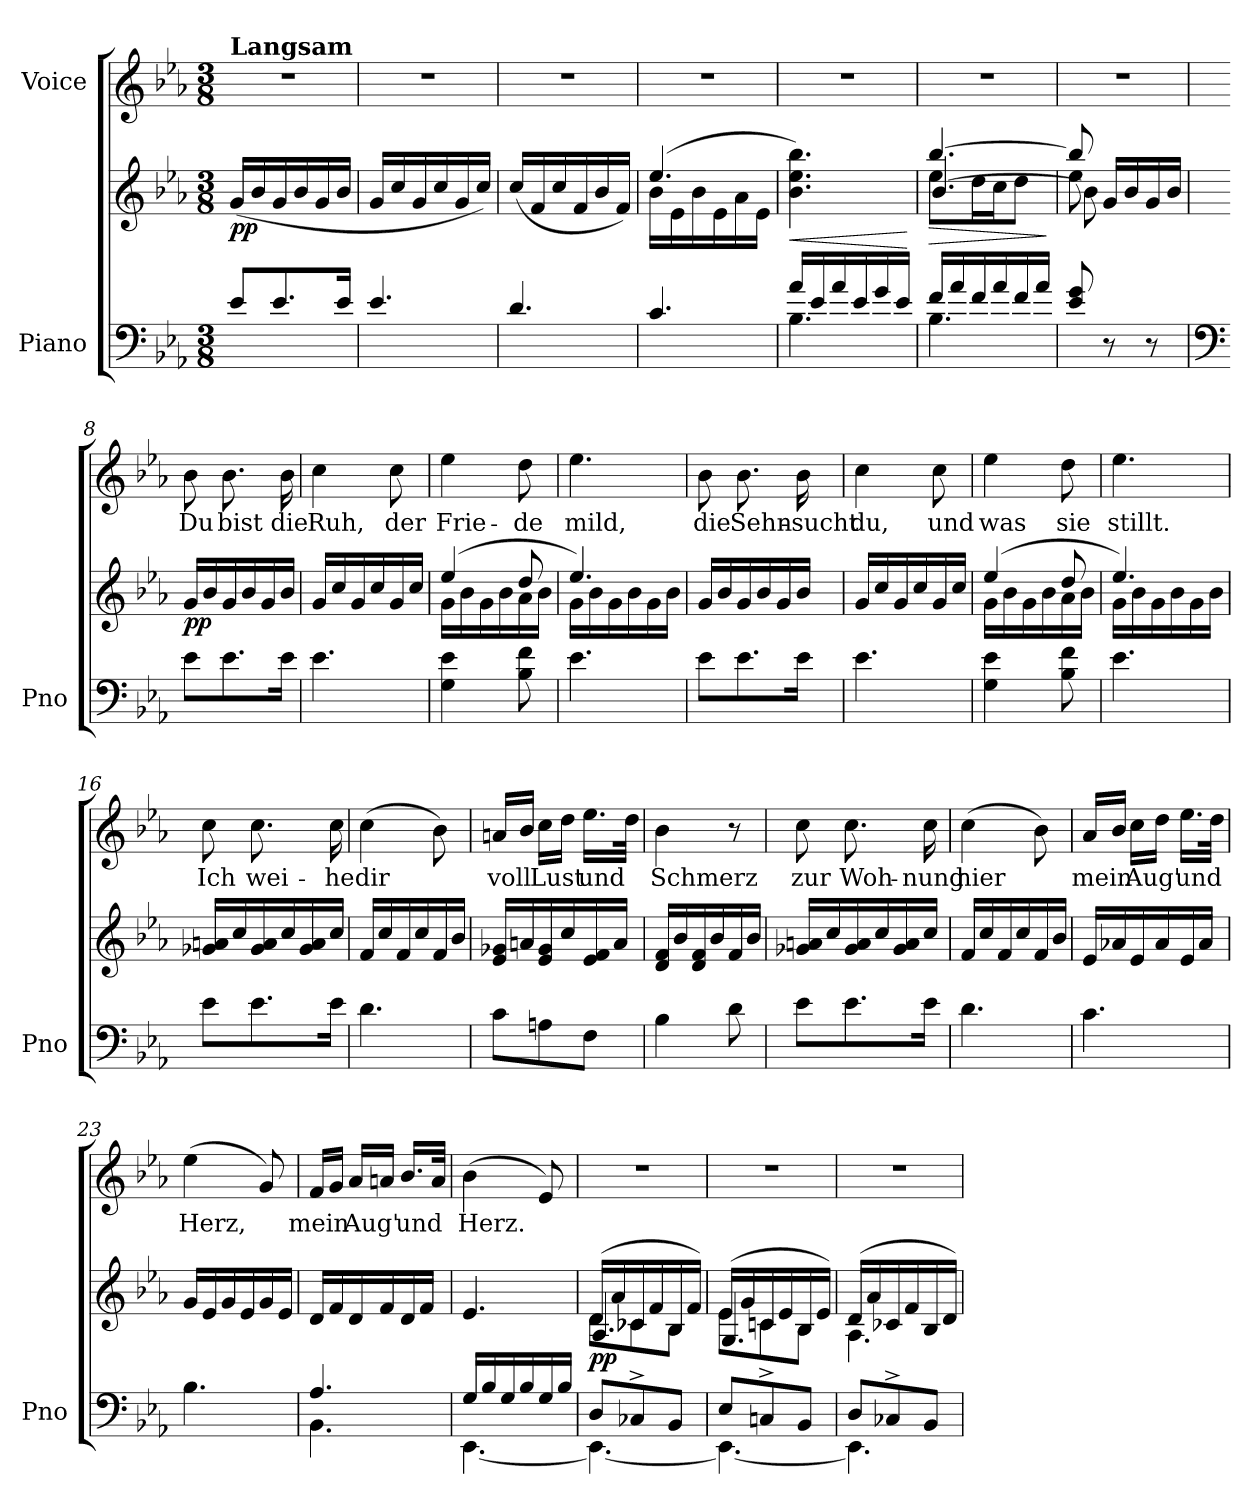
**kern	**kern	**dynam	**kern	**text
*part2	*part2	*part2	*part1	*part1
*staff3	*staff2	*staff2/3	*staff1	*staff1
*I"Piano	*	*	*I"Voice	*
*I'Pno	*	*	*	*
*clefF4	*clefG2	*	*clefG2	*
*k[b-e-a-]	*k[b-e-a-]	*	*k[b-e-a-]	*
*M3/8	*M3/8	*	*M3/8	*
=1	=1	=1	=1	=1
!	!	!	!LO:TX:a:B:t=Langsam	!
!	!	!LO:DY:b	!	!
8e-/L	(16g/LL	pp	4.r	.
.	16b-/	.	.	.
8.e-/	16g/	.	.	.
.	16b-/	.	.	.
.	16g/	.	.	.
16e-/Jk	16b-/JJ	.	.	.
=2	=2	=2	=2	=2
4.e-/	16g/LL	.	4.r	.
.	16cc/	.	.	.
.	16g/	.	.	.
.	16cc/	.	.	.
.	16g/	.	.	.
.	16cc/JJ)	.	.	.
=3	=3	=3	=3	=3
4.d/	(16cc/LL	.	4.r	.
.	16f/	.	.	.
.	16cc/	.	.	.
.	16f/	.	.	.
.	16b-/	.	.	.
.	16f/JJ)	.	.	.
=4	=4	=4	=4	=4
*	*^	*	*	*
4.c/	(4.ee-/	16b-\LL	.	4.r	.
.	.	16e-\	.	.	.
.	.	16b-\	.	.	.
.	.	16e-\	.	.	.
.	.	16a-\	.	.	.
.	.	16e-\JJ	.	.	.
=5	=5	=5	=5	=5	=5
*^	*	*	*	*	*
!	!	!	!	!LO:HP:b	!	!
*	*	*v	*v	*	*	*
16a-/LL	4.B-\	4.b-\ 4.ee-\ 4.bb-\)	<	4.r	.
16e-/	.	.	.	.	.
16a-/	.	.	.	.	.
16e-/	.	.	.	.	.
16g/	.	.	.	.	.
16e-/JJ	.	.	.	.	.
*v	*v	*	*	*	*
.	.	[	.	.
!!LO:LB:g=z
=6	=6	=6	=6	=6
*^	*	*	*	*
!	!	!	!LO:HP:b	!	!
*	*	*^	*	*	*
*	*	*	*^	*	*	*
16f/LL	4.B-\	[4.bb-/	8ee-\L	[4.b-/	>	4.r	.
16a-/	.	.	.	.	.	.	.
16f/	.	.	16dd\L	.	.	.	.
16a-/	.	.	16cc\J	.	.	.	.
16f/	.	.	8dd\J	.	.	.	.
16a-/JJ	.	.	.	.	.	.	.
*v	*v	*	*	*	*	*	*
*	*v	*v	*v	*	*	*
.	.	]	.	.
=7	=7	=7	=7	=7
*	*^	*	*	*
!	!	!LO:N:head=solid	!	!	!
*	*	*^	*	*	*
8e-/ 8g/	8bb-/]	8ee-\	8b-\]	.	4.r	.
8r	16g/LL	4reyy	4rcccyy	.	.	.
.	16b-/	.	.	.	.	.
8r	16g/	.	.	.	.	.
.	16b-/JJ	.	.	.	.	.
*	*v	*v	*v	*	*	*
=8	=8	=8	=8	=8
*clefF4	*	*	*	*
!	!	!LO:DY:b	!	!LO:LY:b
8e-\L	16g/LL	pp	8b-\	Du
.	16b-/	.	.	.
!	!	!	!	!LO:LY:b
8.e-\	16g/	.	8.b-\	bist
.	16b-/	.	.	.
.	16g/	.	.	.
!	!	!	!	!LO:LY:b
16e-\Jk	16b-/JJ	.	16b-\	die
=9	=9	=9	=9	=9
!	!	!	!	!LO:LY:b
4.e-\	16g/LL	.	4cc\	Ruh,
.	16cc/	.	.	.
.	16g/	.	.	.
.	16cc/	.	.	.
!	!	!	!	!LO:LY:b
.	16g/	.	8cc\	der
.	16cc/JJ	.	.	.
=10	=10	=10	=10	=10
*	*^	*	*	*
!	!	!	!	!	!LO:LY:b
4G\ 4e-\	(4ee-/	16g\LL	.	4ee-\	Frie-
.	.	16b-\	.	.	.
.	.	16g\	.	.	.
.	.	16b-\	.	.	.
!	!	!	!	!	!LO:LY:b
8B-\ 8f\	8dd/	16a-\	.	8dd\	-de
.	.	16b-\JJ	.	.	.
=11	=11	=11	=11	=11	=11
!	!	!	!	!	!LO:LY:b
4.e-\	4.ee-/)	16g\LL	.	4.ee-\	mild,
.	.	16b-\	.	.	.
.	.	16g\	.	.	.
.	.	16b-\	.	.	.
.	.	16g\	.	.	.
.	.	16b-\JJ	.	.	.
!!LO:LB:g=z
=12	=12	=12	=12	=12	=12
!	!	!	!	!	!LO:LY:b
*	*v	*v	*	*	*
8e-\L	16g/LL	.	8b-\	die
.	16b-/	.	.	.
!	!	!	!	!LO:LY:b
8.e-\	16g/	.	8.b-\	Sehn-
.	16b-/	.	.	.
.	16g/	.	.	.
!	!	!	!	!LO:LY:b
16e-\Jk	16b-/JJ	.	16b-\	-sucht
=13	=13	=13	=13	=13
!	!	!	!	!LO:LY:b
4.e-\	16g/LL	.	4cc\	du,
.	16cc/	.	.	.
.	16g/	.	.	.
.	16cc/	.	.	.
!	!	!	!	!LO:LY:b
.	16g/	.	8cc\	und
.	16cc/JJ	.	.	.
=14	=14	=14	=14	=14
*	*^	*	*	*
!	!	!	!	!	!LO:LY:b
4G\ 4e-\	(4ee-/	16g\LL	.	4ee-\	was
.	.	16b-\	.	.	.
.	.	16g\	.	.	.
.	.	16b-\	.	.	.
!	!	!	!	!	!LO:LY:b
8B-\ 8f\	8dd/	16a-\	.	8dd\	sie
.	.	16b-\JJ	.	.	.
=15	=15	=15	=15	=15	=15
!	!	!	!	!	!LO:LY:b
4.e-\	4.ee-/)	16g\LL	.	4.ee-\	stillt.
.	.	16b-\	.	.	.
.	.	16g\	.	.	.
.	.	16b-\	.	.	.
.	.	16g\	.	.	.
.	.	16b-\JJ	.	.	.
=16	=16	=16	=16	=16	=16
!	!	!	!	!	!LO:LY:b
*	*v	*v	*	*	*
8e-\L	16g-X/ 16an/LL	.	8cc\	Ich
.	16cc/	.	.	.
!	!	!	!	!LO:LY:b
8.e-\	16g-/ 16a/	.	8.cc\	wei-
.	16cc/	.	.	.
.	16g-/ 16a/	.	.	.
!	!	!	!	!LO:LY:b
16e-\Jk	16cc/JJ	.	16cc\	-he
=17	=17	=17	=17	=17
!	!	!	!	!LO:LY:b
4.d\	16f/LL	.	(4cc\	dir
.	16cc/	.	.	.
.	16f/	.	.	.
.	16cc/	.	.	.
.	16f/	.	8b-\)	.
.	16b-/JJ	.	.	.
!!LO:LB:g=z
=18	=18	=18	=18	=18
!	!	!	!	!LO:LY:b
8c\L	16e-/ 16g-X/LL	.	16an/LL	voll
.	16an/	.	16b-/JJ	.
!	!	!	!	!LO:LY:b
8An\	16e-/ 16g-/	.	16cc\LL	Lust
.	16cc/	.	16dd\JJ	.
!	!	!	!	!LO:LY:b
8F\J	16e-/ 16f/	.	16.ee-\LL	und
.	16a/JJ	.	.	.
.	.	.	32dd\JJk	.
=19	=19	=19	=19	=19
!	!	!	!	!LO:LY:b
4B-\	16d/ 16f/LL	.	4b-\	Schmerz
.	16b-/	.	.	.
.	16d/ 16f/	.	.	.
.	16b-/	.	.	.
8d\	16f/	.	8r	.
.	16b-/JJ	.	.	.
=20	=20	=20	=20	=20
!	!	!	!	!LO:LY:b
8e-\L	16g-X/ 16an/LL	.	8cc\	zur
.	16cc/	.	.	.
!	!	!	!	!LO:LY:b
8.e-\	16g-/ 16a/	.	8.cc\	Woh-
.	16cc/	.	.	.
.	16g-/ 16a/	.	.	.
!	!	!	!	!LO:LY:b
16e-\Jk	16cc/JJ	.	16cc\	-nung
=21	=21	=21	=21	=21
!	!	!	!	!LO:LY:b
4.d\	16f/LL	.	(4cc\	hier
.	16cc/	.	.	.
.	16f/	.	.	.
.	16cc/	.	.	.
.	16f/	.	8b-\)	.
.	16b-/JJ	.	.	.
=22	=22	=22	=22	=22
!	!	!	!	!LO:LY:b
4.c\	16e-/LL	.	16a-/LL	mein
.	16a-X/	.	16b-/JJ	.
!	!	!	!	!LO:LY:b
.	16e-/	.	16cc\LL	Aug'
.	16a-/	.	16dd\JJ	.
!	!	!	!	!LO:LY:b
.	16e-/	.	16.ee-\LL	und
.	16a-/JJ	.	.	.
.	.	.	32dd\JJk	.
=23	=23	=23	=23	=23
!	!	!	!	!LO:LY:b
4.B-\	16g/LL	.	(4ee-\	Herz,
.	16e-/	.	.	.
.	16g/	.	.	.
.	16e-/	.	.	.
.	16g/	.	8g/)	.
.	16e-/JJ	.	.	.
!!LO:PB:g=z
=24	=24	=24	=24	=24
*^	*	*	*	*
!	!	!	!	!	!LO:LY:b
4.A-/	4.BB-\	16d/LL	.	16f/LL	mein
.	.	16f/	.	16g/JJ	.
!	!	!	!	!	!LO:LY:b
.	.	16d/	.	16a-/LL	Aug'
.	.	16f/	.	16an/JJ	.
!	!	!	!	!	!LO:LY:b
.	.	16d/	.	16.b-/LL	und
.	.	16f/JJ	.	.	.
.	.	.	.	32a/JJk	.
=25	=25	=25	=25	=25	=25
!	!	!	!	!	!LO:LY:b
16G/LL	[4.EE-\	4.e-/	.	(4b-\	Herz.
16B-/	.	.	.	.	.
16G/	.	.	.	.	.
16B-/	.	.	.	.	.
16G/	.	.	.	8e-/)	.
16B-/JJ	.	.	.	.	.
=26	=26	=26	=26	=26	=26
*	*	*^	*	*	*
*	*	*	*^	*	*	*
!	!	!	!	!	!LO:DY:b	!	!
8D/L	4.EE-\_	(16d/LL	8d\L	4.A-/	pp	4.r	.
.	.	16a-/	.	.	.	.	.
8C-X^/	.	16c-X/	8c-\	.	.	.	.
.	.	16f/	.	.	.	.	.
8BB-/J	.	16B-/	8B-\J	.	.	.	.
.	.	16f/JJ)	.	.	.	.	.
=27	=27	=27	=27	=27	=27	=27	=27
8E-/L	4.EE-\_	(16e-/LL	8e-\L	4.G/	.	4.r	.
.	.	16g/	.	.	.	.	.
8Cn^/	.	16c/	8cn\	.	.	.	.
.	.	16e-/	.	.	.	.	.
8BB-/J	.	16B-/	8B-\J	.	.	.	.
.	.	16e-/JJ)	.	.	.	.	.
*	*	*	*v	*v	*	*	*
=28	=28	=28	=28	=28	=28	=28
8D/L	4.EE-\]	(16d/LL	4.A-\	.	4.r	.
.	.	16a-/	.	.	.	.
8C-X^/	.	16c-X/	.	.	.	.
.	.	16f/	.	.	.	.
8BB-/J	.	16B-/	.	.	.	.
.	.	16d/JJ)	.	.	.	.
*v	*v	*	*	*	*	*
*	*v	*v	*	*	*
=	=	=	=	=
*-	*-	*-	*-	*-
